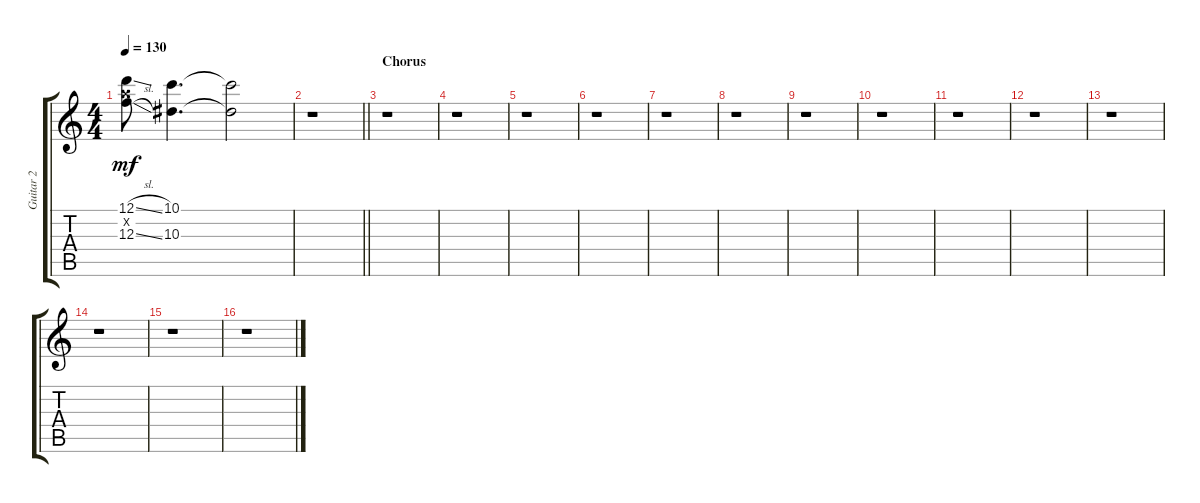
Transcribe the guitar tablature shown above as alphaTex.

\track ("Guitar 2" "Guitar 2") {instrument electricguitarclean}
\staff {score tabs}
\tuning (D4 A3 F3 C3 G2 C2) {hide}
\ts (4 4)
\tempo 130
\clef g2
\ks c
(12.1{sl} 12.2{x} 12.3{sl}).8{dy mf} (10.1 10.3).4{d} (10.1{t} 10.3{t}).2 |
\barLineRight lightlight
r.1 |
\section ("" "Chorus")
r.1 |
r.1 |
r.1 |
r.1 |
r.1 |
r.1 |
r.1 |
r.1 |
r.1 |
r.1 |
r.1 |
r.1 |
r.1 |
r.1
